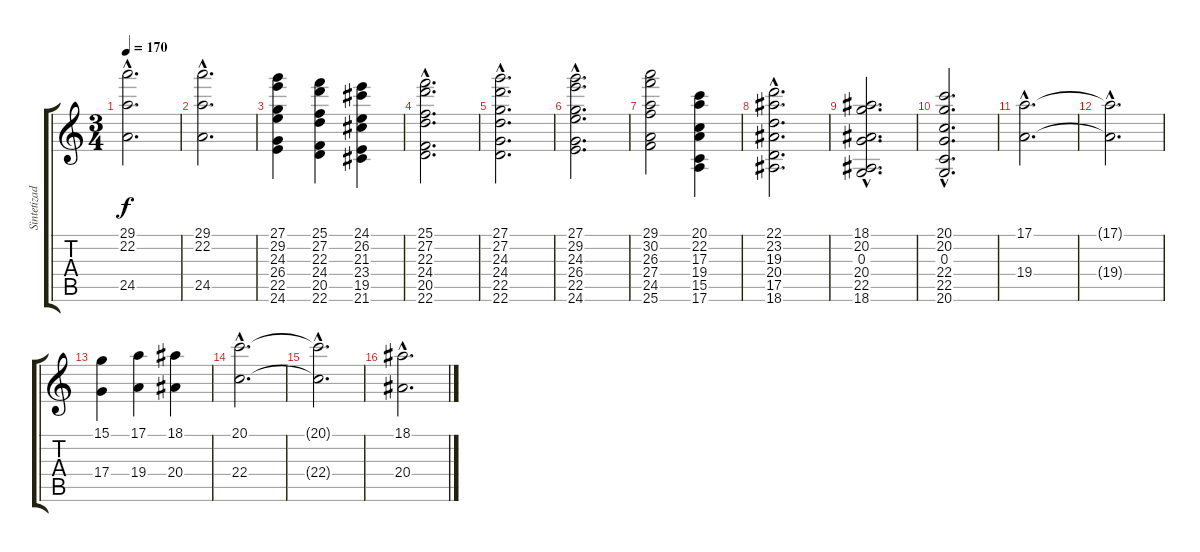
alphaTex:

\track ("Sintetizador" "Sintetizad") {instrument viola}
\staff {score tabs}
\tuning (E4 B3 G3 D3 A2 E2) {hide}
\ts (3 4)
\tempo 170
\clef g2
\ks c
(29.1{hac t} 22.2{hac t} 24.5{hac t}).2{d dy f} |
(29.1{hac} 22.2{hac} 24.5{hac}).2{d} |
(27.1 29.2 24.3 26.4 22.5 24.6).4 (25.1 27.2 22.3 24.4 20.5 22.6).4 (24.1 26.2 21.3 23.4 19.5 21.6).4 |
(25.1{hac} 27.2{hac} 22.3{hac} 24.4{hac} 20.5{hac} 22.6{hac}).2{d} |
(27.1{hac} 27.2{hac} 24.3{hac} 24.4{hac} 22.5{hac} 22.6{hac}).2{d} |
(27.1{hac} 29.2{hac} 24.3{hac} 26.4{hac} 22.5{hac} 24.6{hac}).2{d} |
(29.1 30.2 26.3 27.4 24.5 25.6).2 (20.1 22.2 17.3 19.4 15.5 17.6).4 |
(22.1{hac} 23.2{hac} 19.3{hac} 20.4{hac} 17.5{hac} 18.6{hac}).2{d} |
(18.1{hac} 20.2{hac} 0.3{hac} 20.4{hac} 22.5{hac} 18.6{hac}).2{d} |
(20.1{hac} 20.2{hac} 0.3{hac} 22.4{hac} 22.5{hac} 20.6{hac}).2{d} |
(17.1{hac} 19.4{hac}).2{d volume 11} |
(17.1{hac t} 19.4{hac t}).2{d} |
(15.1 17.4).4 (17.1 19.4).4 (18.1 20.4).4 |
(20.1{hac} 22.4{hac}).2{d} |
(20.1{hac t} 22.4{hac t}).2{d} |
(18.1{hac} 20.4{hac}).2{d}
